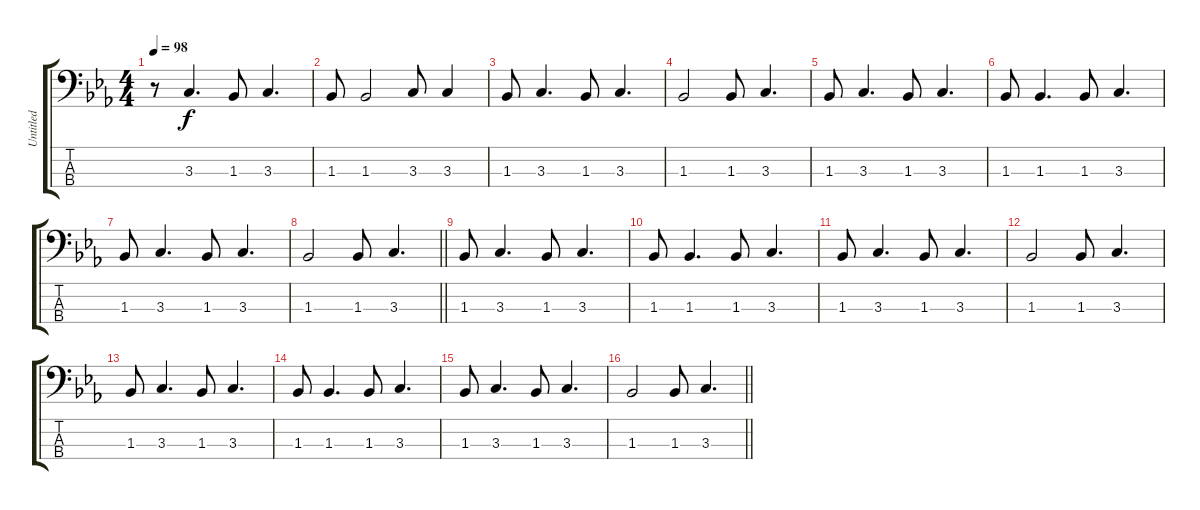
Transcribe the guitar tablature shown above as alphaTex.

\track ("Untitled" "Untitled") {instrument electricbassfinger}
\staff {score tabs}
\tuning (G2 D2 A1 E1) {hide}
\ts (4 4)
\tempo 98
\clef f4
\ks eb
r.8{dy f instrument electricbassfinger} 3.3.4{d} 1.3.8 3.3.4{d} |
1.3.8 1.3.2 3.3.8 3.3.4 |
1.3.8 3.3.4{d} 1.3.8 3.3.4{d} |
1.3.2 1.3.8 3.3.4{d} |
1.3.8 3.3.4{d} 1.3.8 3.3.4{d} |
1.3.8 1.3.4{d} 1.3.8 3.3.4{d} |
1.3.8 3.3.4{d} 1.3.8 3.3.4{d} |
\barLineRight lightlight
1.3.2 1.3.8 3.3.4{d} |
1.3.8 3.3.4{d} 1.3.8 3.3.4{d} |
1.3.8 1.3.4{d} 1.3.8 3.3.4{d} |
1.3.8 3.3.4{d} 1.3.8 3.3.4{d} |
1.3.2 1.3.8 3.3.4{d} |
1.3.8 3.3.4{d} 1.3.8 3.3.4{d} |
1.3.8 1.3.4{d} 1.3.8 3.3.4{d} |
1.3.8 3.3.4{d} 1.3.8 3.3.4{d} |
\barLineRight lightlight
1.3.2 1.3.8 3.3.4{d}
